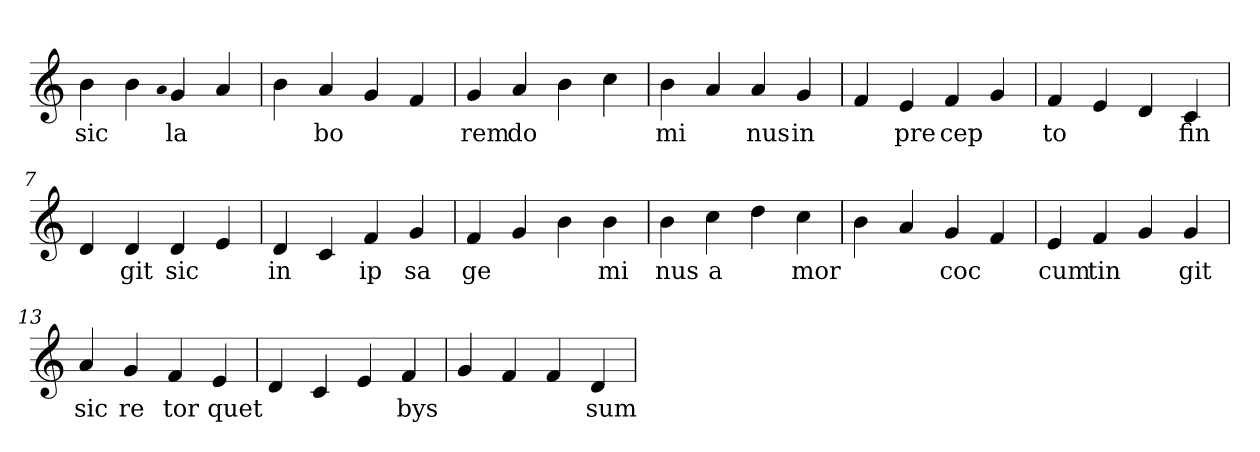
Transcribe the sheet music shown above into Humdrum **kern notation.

**kern	**text
*part1	*part1
*staff1	*staff1
*clefG2	*
=1	=1
4b	sic
4b	.
qqa	.
4g	la
4a	.
=2	=2
4b	.
4a	bo
4g	.
4f	.
=3	=3
4g	rem
4a	do
4b	.
4cc	.
=4	=4
4b	mi
4a	.
4a	nus
4g	in
=5	=5
4f	.
4e	pre
4f	cep
4g	.
=6	=6
4f	to
4e	.
4d	.
4c	fin
=7	=7
4d	.
4d	git
4d	sic
4e	.
=8	=8
4d	in
4c	.
4f	ip
4g	sa
=9	=9
4f	ge
4g	.
4b	.
4b	mi
=10	=10
4b	nus
4cc	a
4dd	.
4cc	mor
=11	=11
4b	.
4a	.
4g	coc
4f	.
=12	=12
4e	cum
4f	tin
4g	.
4g	git
=13	=13
4a	sic
4g	re
4f	tor
4e	quet
=14	=14
4d	.
4c	.
4e	.
4f	bys
=15	=15
4g	.
4f	.
4f	.
4d	sum
=	=
*-	*-
